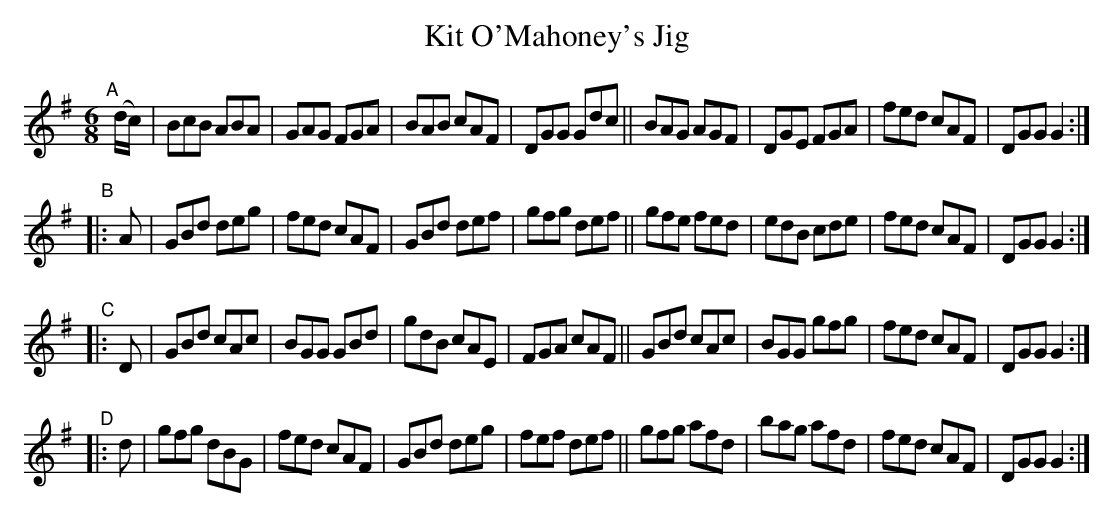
X:1
T: Kit O'Mahoney's Jig
M: 6/8
L: 1/8
K: G
"^A"[|] (d/c/) |\
BcB ABA | GAG FGA | BAB cAF | DGG Gdc ||\
BAG AGF | DGE FGA | fed cAF | DGG G2 :|
"^B"|: A |\
GBd deg | fed cAF | GBd def | gfg def ||\
gfe fed | edB cde | fed cAF | DGG G2 :|
"^C"|: D |\
GBd cAc | BGG GBd | gdB cAE | FGA cAF ||\
GBd cAc | BGG gfg | fed cAF | DGG G2 :|
"^D"|: d |\
gfg dBG | fed cAF | GBd deg | fef def ||\
gfg afd | bag afd | fed cAF | DGG G2 :|
